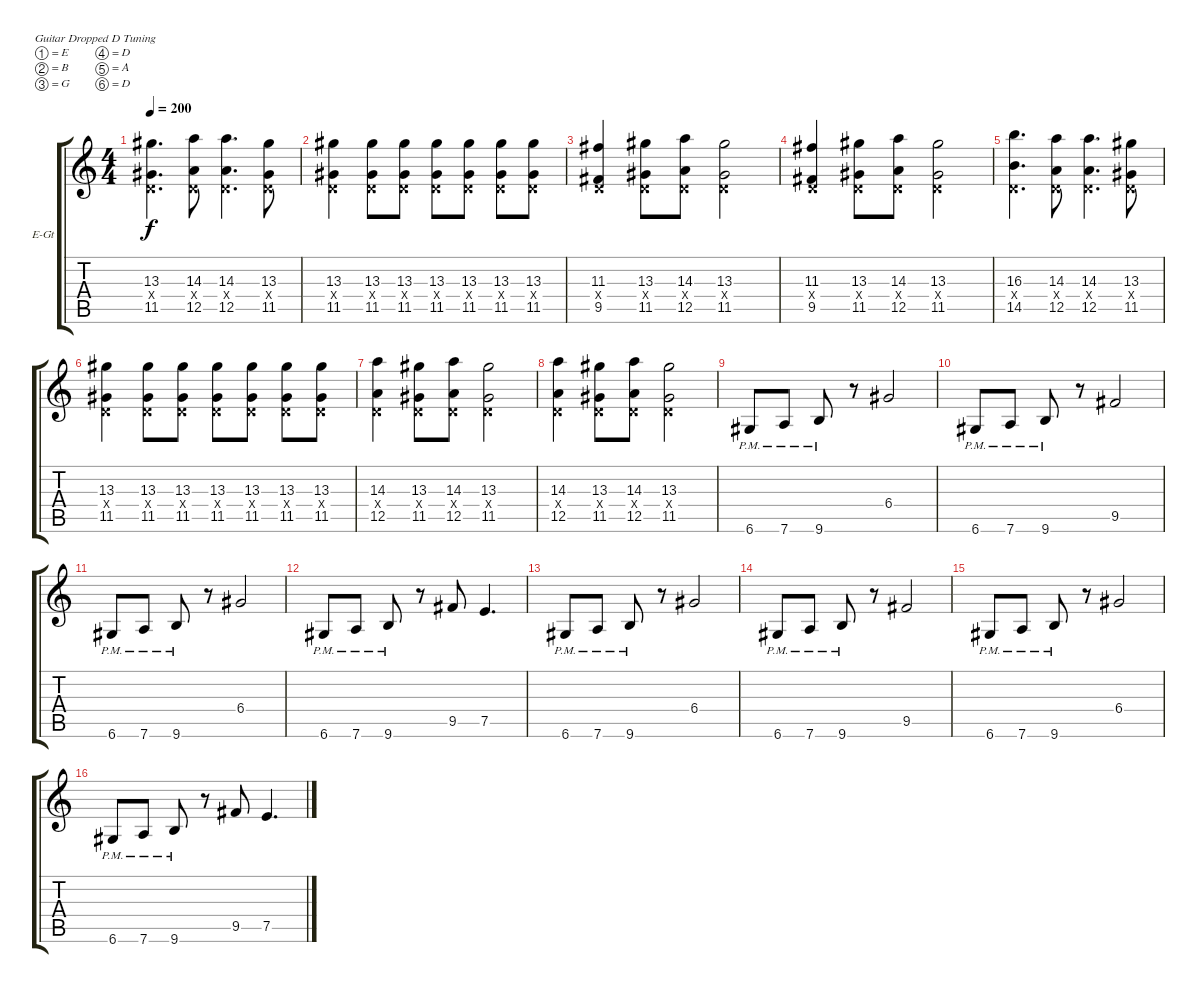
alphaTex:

\bracketExtendMode groupsimilarinstruments
\firstSystemTrackNameOrientation horizontal
\otherSystemsTrackNameOrientation horizontal
\track ("Dave" "E-Gt") {instrument distortionguitar}
\staff {score tabs}
\tuning (E4 B3 G3 D3 A2 D2)
\ts (4 4)
\tempo 200
\clef g2
\ks c
(13.3 11.5 0.4{x}).4{d dy f} (14.3 12.5 0.4{x}).8 (14.3 12.5 0.4{x}).4{d} (13.3 11.5 0.4{x}).8 |
(13.3 11.5 0.4{x}).4 (13.3 11.5 0.4{x}).8 (13.3 11.5 0.4{x}).8 (13.3 11.5 0.4{x}).8 (13.3 11.5 0.4{x}).8 (13.3 11.5 0.4{x}).8 (13.3 11.5 0.4{x}).8 |
(11.3 9.5 0.4{x}).4 (13.3 11.5 0.4{x}).8 (14.3 12.5 0.4{x}).8 (13.3 11.5 0.4{x}).2 |
(11.3 9.5 0.4{x}).4 (13.3 11.5 0.4{x}).8 (14.3 12.5 0.4{x}).8 (13.3 11.5 0.4{x}).2 |
(16.3 14.5 0.4{x}).4{d} (14.3 12.5 0.4{x}).8 (14.3 12.5 0.4{x}).4{d} (13.3 11.5 0.4{x}).8 |
(13.3 11.5 0.4{x}).4 (13.3 11.5 0.4{x}).8 (13.3 11.5 0.4{x}).8 (13.3 11.5 0.4{x}).8 (13.3 11.5 0.4{x}).8 (13.3 11.5 0.4{x}).8 (13.3 11.5 0.4{x}).8 |
(14.3 12.5 0.4{x}).4 (13.3 11.5 0.4{x}).8 (14.3 12.5 0.4{x}).8 (13.3 11.5 0.4{x}).2 |
(14.3 12.5 0.4{x}).4 (13.3 11.5 0.4{x}).8 (14.3 12.5 0.4{x}).8 (13.3 11.5 0.4{x}).2 |
6.6{pm}.8 7.6{pm}.8 9.6{pm}.8 r.8 6.4.2 |
6.6{pm}.8 7.6{pm}.8 9.6{pm}.8 r.8 9.5.2 |
6.6{pm}.8 7.6{pm}.8 9.6{pm}.8 r.8 6.4.2 |
6.6{pm}.8 7.6{pm}.8 9.6{pm}.8 r.8 9.5.8 7.5.4{d} |
6.6{pm}.8 7.6{pm}.8 9.6{pm}.8 r.8 6.4.2 |
6.6{pm}.8 7.6{pm}.8 9.6{pm}.8 r.8 9.5.2 |
6.6{pm}.8 7.6{pm}.8 9.6{pm}.8 r.8 6.4.2 |
6.6{pm}.8 7.6{pm}.8 9.6{pm}.8 r.8 9.5.8 7.5.4{d}
